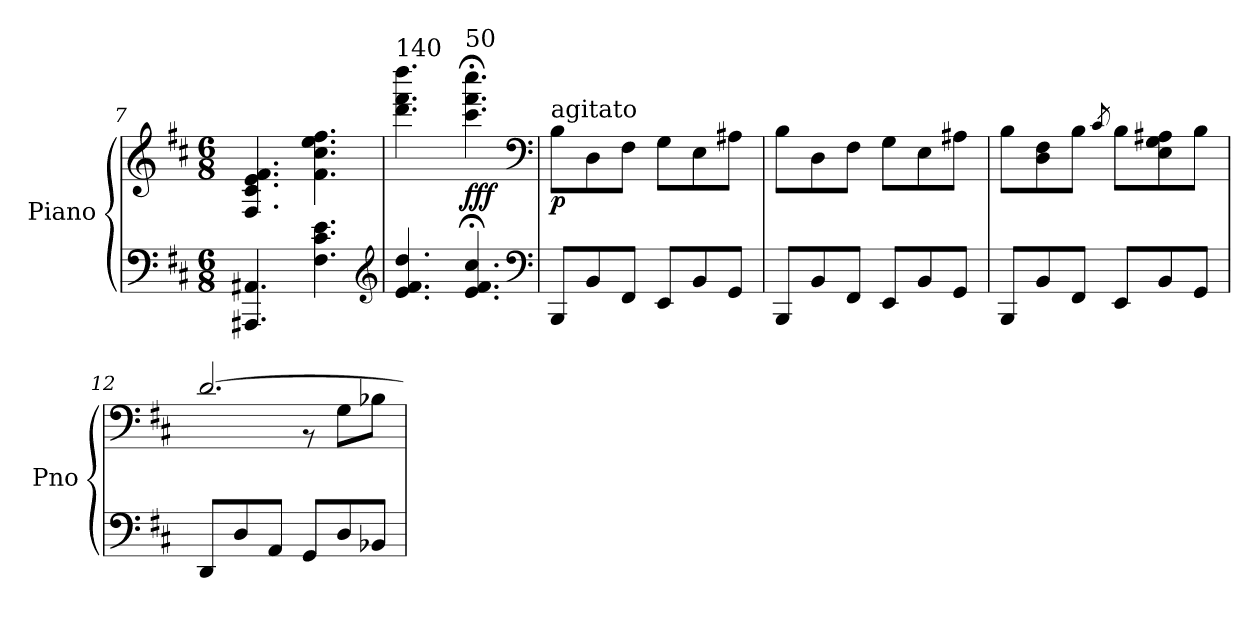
**kern	**kern	**dynam
*part1	*part1	*part1
*staff2	*staff1	*staff1/2
*I"Piano	*	*
*I'Pno	*	*
*clefF4	*clefG2	*
*k[f#c#]	*k[f#c#]	*
*D:	*D:	*
*M6/8	*M6/8	*
=7	=7	=7
4.AAA#X/ 4.AA#X/	4.F#/ 4.c#/ 4.e/ 4.f#/	.
4.F#\ 4.c#\ 4.e\	4.f#\ 4.cc#\ 4.ee\ 4.ff#\	.
*clefG2	*	*
=8	=8	=8
!	!LO:TX:a:t=140	!
4.e/ 4.f#/ 4.dd/	4.ddd\ 4.fff#\ 4.dddd\	.
!	!LO:TX:a:t=50	!
!	!	!LO:DY:b
4.e/; 4.f#/; 4.cc#/;	4.ccc#\;< 4.fff#\;< 4.cccc#\;<	fff
*clefF4	*clefF4	*
=9	=9	=9
!	!LO:TX:a:t=agitato	!
!	!	!LO:DY:b
8BBB/L	8B\L	p
8BB/	8D\	.
8FF#/J	8F#\J	.
8EE/L	8G\L	.
8BB/	8E\	.
8GG/J	8A#X\J	.
!!LO:LB:g=z
=10	=10	=10
8BBB/L	8B\L	.
8BB/	8D\	.
8FF#/J	8F#\J	.
8EE/L	8G\L	.
8BB/	8E\	.
8GG/J	8A#X\J	.
=11	=11	=11
8BBB/L	8B\L	.
8BB/	8D\ 8F#\	.
8FF#/J	8B\J	.
.	8qc#/	.
8EE/L	8B\L	.
8BB/	8E\ 8G\ 8A#X\	.
8GG/J	8B\J	.
=12	=12	=12
*	*^	*
8DD/L	[2.d/	8d\Lyy	.
8D/	.	8F#\	.
8AA/J	.	8An\J	.
8GG/L	.	8r	.
8D/	.	8G\L	.
8BB-X/J	.	8B-X\J	.
*	*v	*v	*
=	=	=
*-	*-	*-
